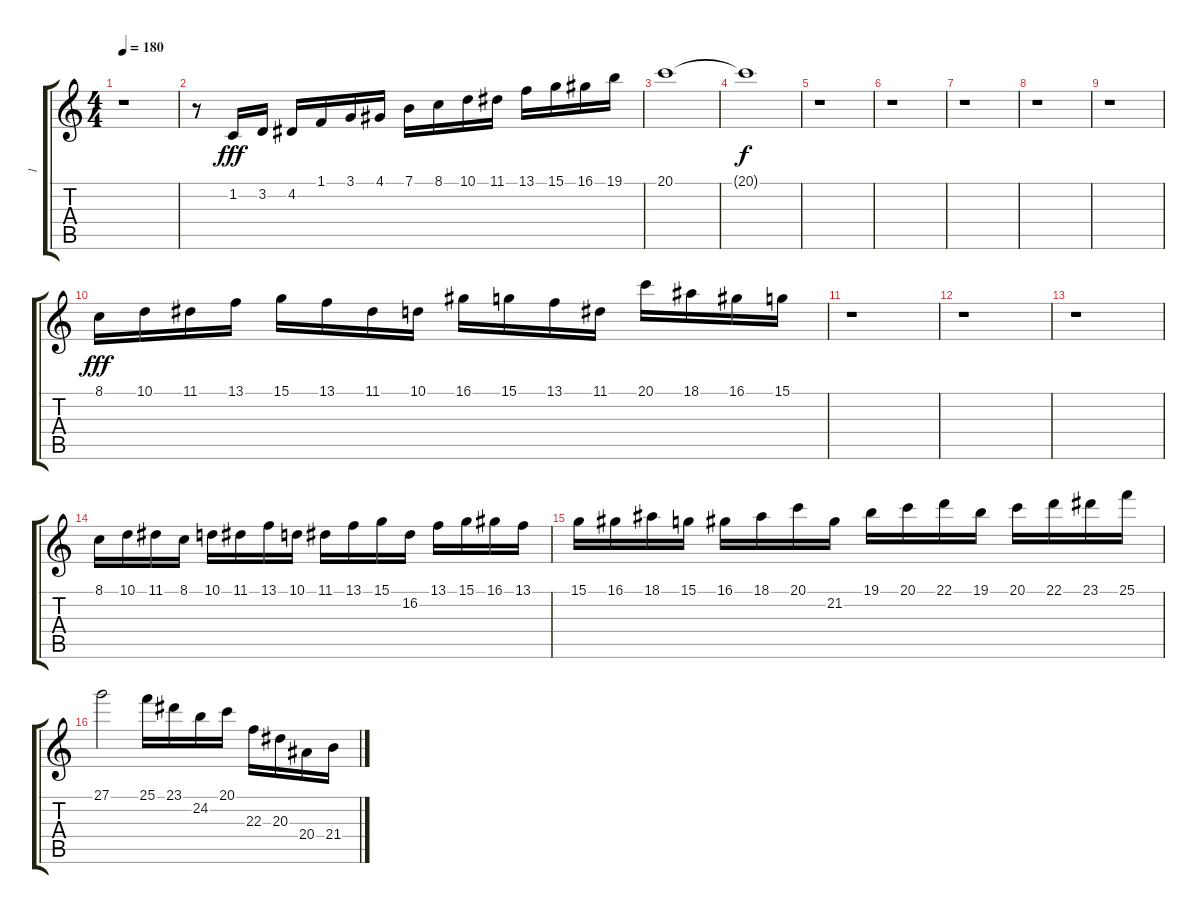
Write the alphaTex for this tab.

\track ("1" "1") {instrument lead2sawtooth}
\staff {score tabs}
\tuning (E4 B3 G3 D3 A2 E2) {hide}
\ts (4 4)
\tempo 180
\clef g2
\ks c
r.1{dy fff} |
r.8 1.2.16 3.2.16 4.2.16 1.1.16 3.1.16 4.1.16 7.1.16 8.1.16 10.1.16 11.1.16 13.1.16 15.1.16 16.1.16 19.1.16 |
20.1.1 |
20.1{t}.1{dy f} |
r.1 |
r.1 |
r.1 |
r.1 |
r.1 |
8.1.16{dy fff} 10.1.16 11.1.16 13.1.16 15.1.16 13.1.16 11.1.16 10.1.16 16.1.16 15.1.16 13.1.16 11.1.16 20.1.16 18.1.16 16.1.16 15.1.16 |
r.1 |
r.1 |
r.1 |
8.1.16 10.1.16 11.1.16 8.1.16 10.1.16 11.1.16 13.1.16 10.1.16 11.1.16 13.1.16 15.1.16 16.2.16 13.1.16 15.1.16 16.1.16 13.1.16 |
15.1.16 16.1.16 18.1.16 15.1.16 16.1.16 18.1.16 20.1.16 21.2.16 19.1.16 20.1.16 22.1.16 19.1.16 20.1.16 22.1.16 23.1.16 25.1.16 |
27.1.2 25.1.16 23.1.16 24.2.16 20.1.16 22.3.16 20.3.16 20.4.16 21.4.16
